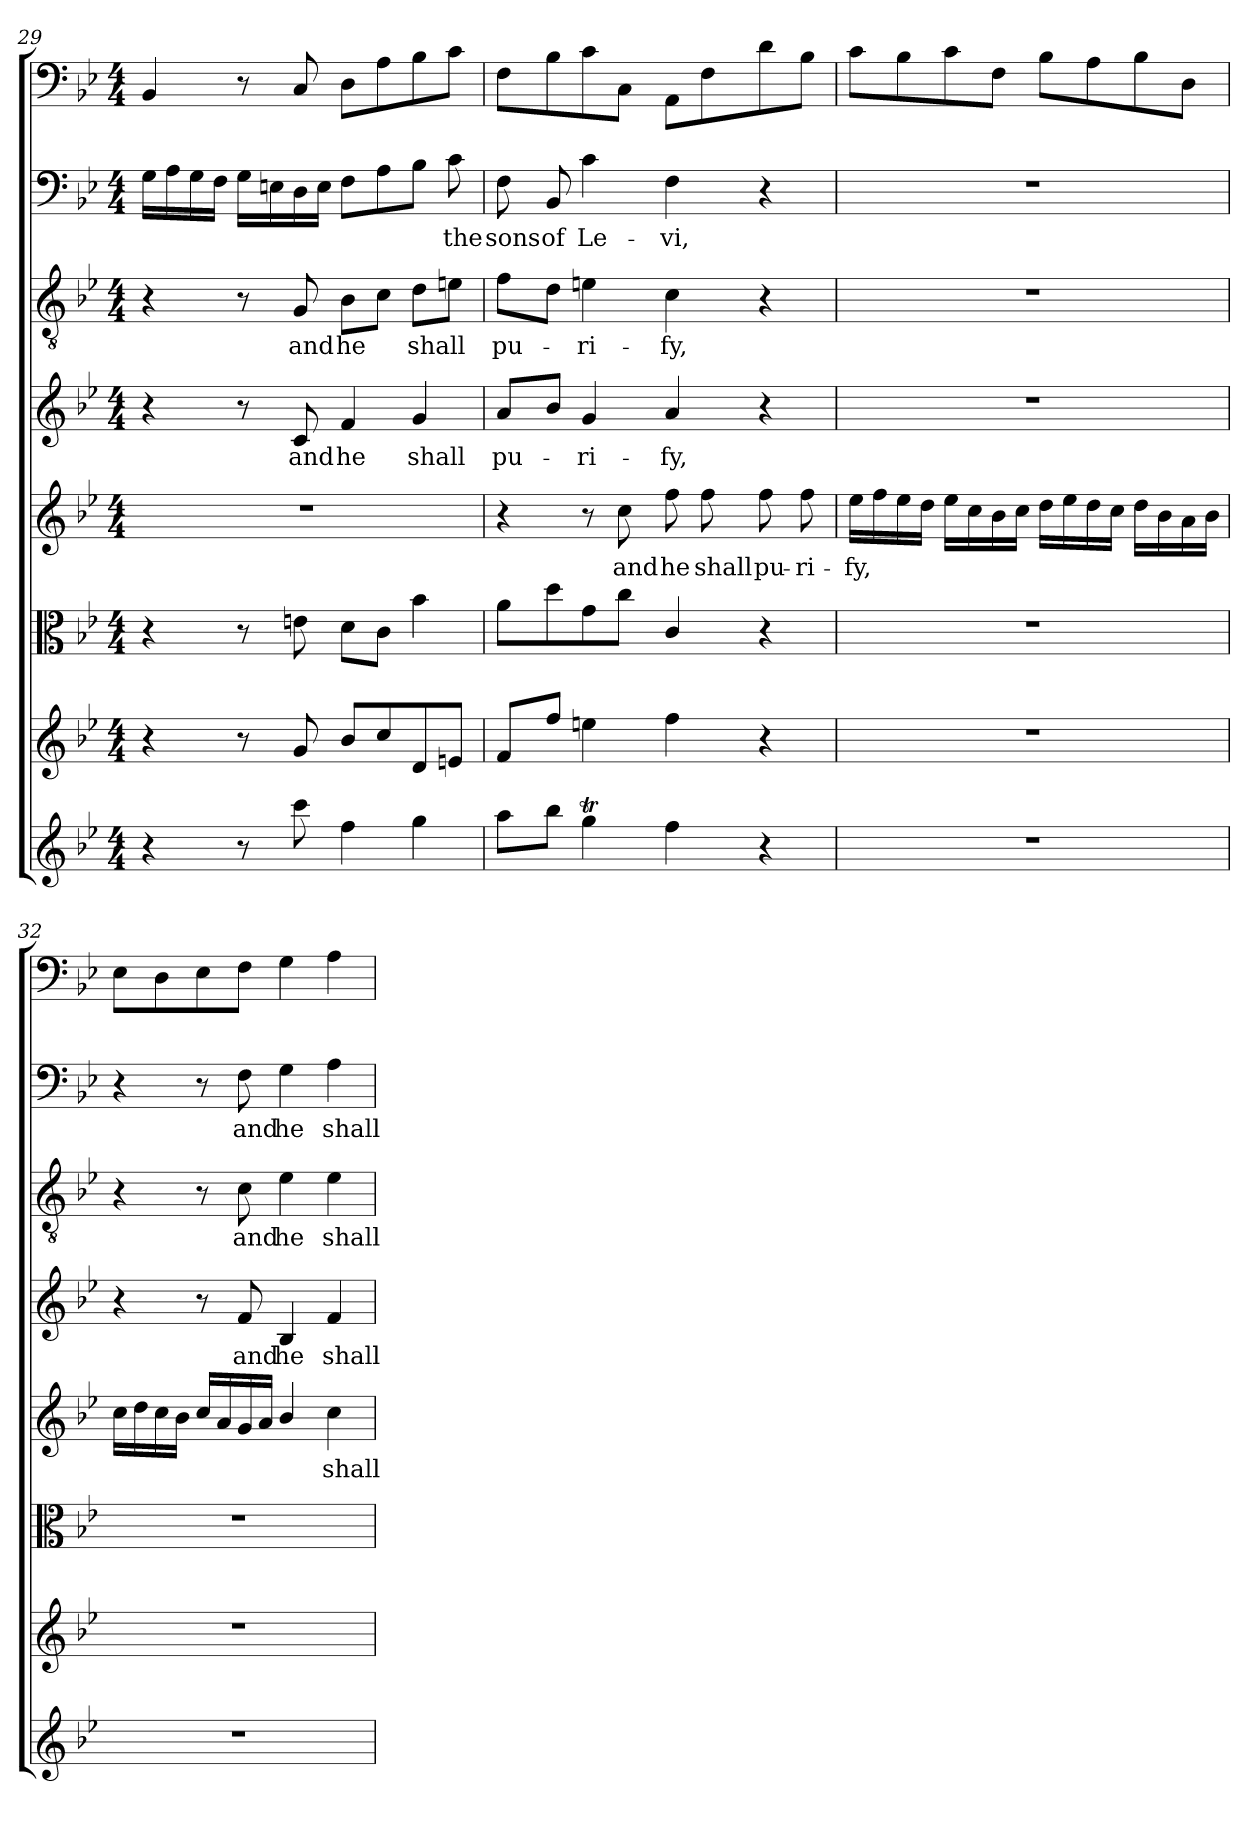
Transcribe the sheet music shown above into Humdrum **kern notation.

**kern	**kern	**kern	**kern	**text	**kern	**text	**kern	**text	**kern	**text	**kern
*part8	*part7	*part6	*part5	*part5	*part4	*part4	*part3	*part3	*part2	*part2	*part1
*staff8	*staff7	*staff6	*staff5	*staff5	*staff4	*staff4	*staff3	*staff3	*staff2	*staff2	*staff1
*clefG2	*clefG2	*clefC3	*clefG2	*	*clefG2	*	*clefGv2	*	*clefF4	*	*clefF4
*k[b-e-]	*k[b-e-]	*k[b-e-]	*k[b-e-]	*	*k[b-e-]	*	*k[b-e-]	*	*k[b-e-]	*	*k[b-e-]
*g:	*g:	*g:	*g:	*	*g:	*	*g:	*	*g:	*	*g:
*M4/4	*M4/4	*M4/4	*M4/4	*	*M4/4	*	*M4/4	*	*M4/4	*	*M4/4
=29	=29	=29	=29	=29	=29	=29	=29	=29	=29	=29	=29
4r	4r	4r	1r	.	4r	.	4r	.	16G\LL	.	4BB-/
.	.	.	.	.	.	.	.	.	16A\	.	.
.	.	.	.	.	.	.	.	.	16G\	.	.
.	.	.	.	.	.	.	.	.	16F\JJ	.	.
8r	8r	8r	.	.	8r	.	8r	.	16G\LL	.	8r
.	.	.	.	.	.	.	.	.	16En\	.	.
8ccc\	8g/	8en\	.	.	8c/	and	8G/	and	16D\	.	8C/
.	.	.	.	.	.	.	.	.	16E\JJ	.	.
4ff\	8b-/L	8d\L	.	.	4f/	he	8B-\L	he	8F\L	.	8D\L
.	8cc/	8c\J	.	.	.	.	8c\J	.	8A\	.	8A\
4gg\	8d/	4b-\	.	.	4g/	shall	8d\L	shall	8B-\J	.	8B-\
.	8en/J	.	.	.	.	.	8en\J	.	8c\	the	8c\J
=30	=30	=30	=30	=30	=30	=30	=30	=30	=30	=30	=30
8aa\L	8f/L	8a\L	4r	.	8a/L	pu-	8f\L	pu-	8F\	sons	8F\L
8bb-\J	8ff/J	8dd\	.	.	8b-/J	.	8d\J	.	8BB-/	of	8B-\
4ggT\	4een\	8g\	8r	.	4g/	-ri-	4en\	-ri-	4c\	Le-	8c\
.	.	8cc\J	8cc\	and	.	.	.	.	.	.	8C\J
4ff\	4ff\	4c/	8ff\	he	4a/	-fy,	4c\	-fy,	4F\	-vi,	8AA\L
.	.	.	8ff\	shall	.	.	.	.	.	.	8F\
4r	4r	4r	8ff\	pu-	4r	.	4r	.	4r	.	8d\
.	.	.	8ff\	-ri-	.	.	.	.	.	.	8B-\J
=31	=31	=31	=31	=31	=31	=31	=31	=31	=31	=31	=31
1r	1r	1r	16ee-\LL	-fy,	1r	.	1r	.	1r	.	8c\L
.	.	.	16ff\	.	.	.	.	.	.	.	.
.	.	.	16ee-\	.	.	.	.	.	.	.	8B-\
.	.	.	16dd\JJ	.	.	.	.	.	.	.	.
.	.	.	16ee-\LL	.	.	.	.	.	.	.	8c\
.	.	.	16cc\	.	.	.	.	.	.	.	.
.	.	.	16b-\	.	.	.	.	.	.	.	8F\J
.	.	.	16cc\JJ	.	.	.	.	.	.	.	.
.	.	.	16dd\LL	.	.	.	.	.	.	.	8B-\L
.	.	.	16ee-\	.	.	.	.	.	.	.	.
.	.	.	16dd\	.	.	.	.	.	.	.	8A\
.	.	.	16cc\JJ	.	.	.	.	.	.	.	.
.	.	.	16dd\LL	.	.	.	.	.	.	.	8B-\
.	.	.	16b-\	.	.	.	.	.	.	.	.
.	.	.	16a\	.	.	.	.	.	.	.	8D\J
.	.	.	16b-\JJ	.	.	.	.	.	.	.	.
=32	=32	=32	=32	=32	=32	=32	=32	=32	=32	=32	=32
1r	1r	1r	16cc\LL	.	4r	.	4r	.	4r	.	8E-\L
.	.	.	16dd\	.	.	.	.	.	.	.	.
.	.	.	16cc\	.	.	.	.	.	.	.	8D\
.	.	.	16b-\JJ	.	.	.	.	.	.	.	.
.	.	.	16cc/LL	.	8r	.	8r	.	8r	.	8E-\
.	.	.	16a/	.	.	.	.	.	.	.	.
.	.	.	16g/	.	8f/	and	8c\	and	8F\	and	8F\J
.	.	.	16a/JJ	.	.	.	.	.	.	.	.
.	.	.	4b-/	.	4B-/	he	4e-\	he	4G\	he	4G\
.	.	.	4cc\	shall	4f/	shall	4e-\	shall	4A\	shall	4A\
=	=	=	=	=	=	=	=	=	=	=	=
*-	*-	*-	*-	*-	*-	*-	*-	*-	*-	*-	*-
